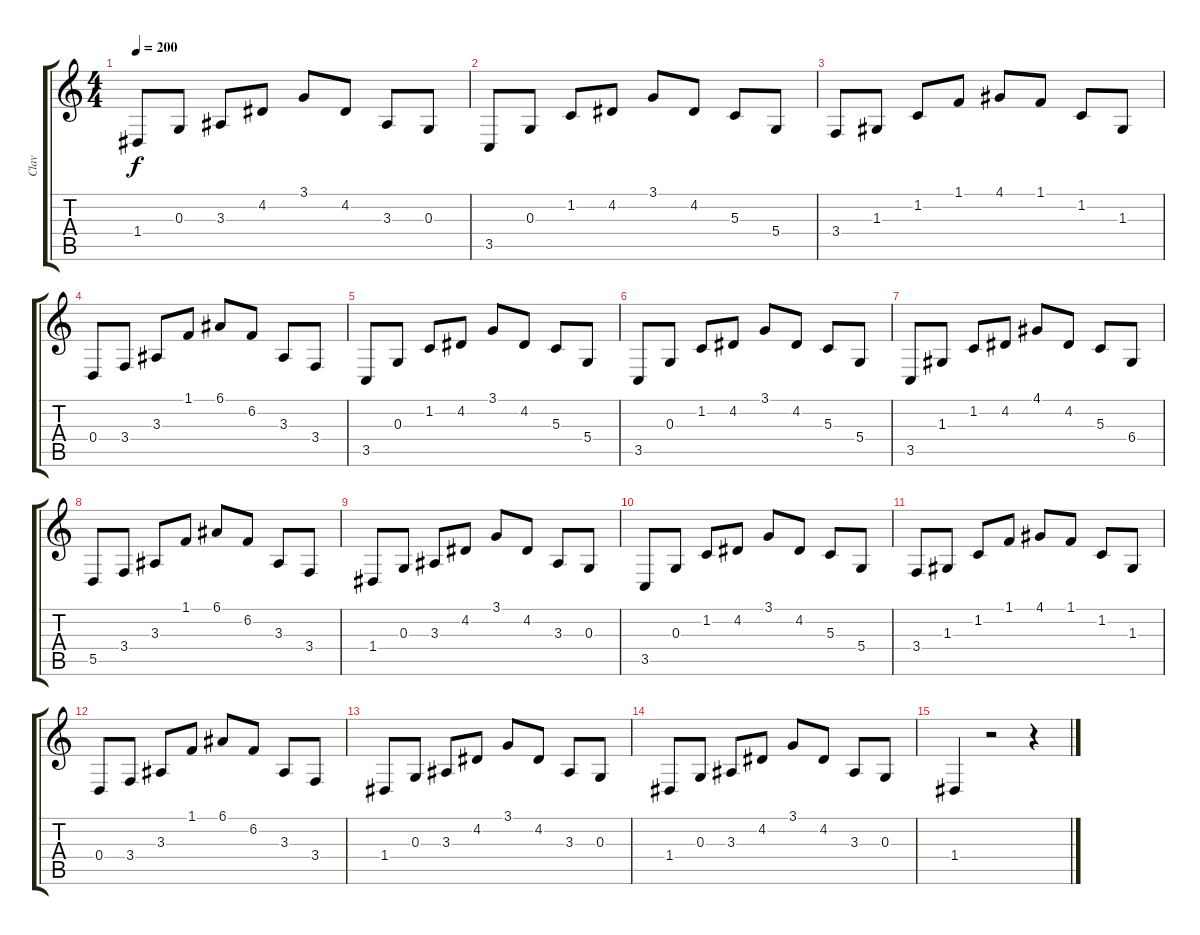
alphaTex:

\track ("Clav" "Clav") {instrument vibraphone}
\staff {score tabs}
\tuning (E4 B3 G3 D3 A2 E2) {hide}
\ts (4 4)
\tempo 200
\clef g2
\ks c
1.4.8{dy f} 0.3.8 3.3.8 4.2.8 3.1.8 4.2.8 3.3.8 0.3.8 |
3.5.8 0.3.8 1.2.8 4.2.8 3.1.8 4.2.8 5.3.8 5.4.8 |
3.4.8 1.3.8 1.2.8 1.1.8 4.1.8 1.1.8 1.2.8 1.3.8 |
0.4.8 3.4.8 3.3.8 1.1.8 6.1.8 6.2.8 3.3.8 3.4.8 |
3.5.8 0.3.8 1.2.8 4.2.8 3.1.8 4.2.8 5.3.8 5.4.8 |
3.5.8 0.3.8 1.2.8 4.2.8 3.1.8 4.2.8 5.3.8 5.4.8 |
3.5.8 1.3.8 1.2.8 4.2.8 4.1.8 4.2.8 5.3.8 6.4.8 |
5.5.8 3.4.8 3.3.8 1.1.8 6.1.8 6.2.8 3.3.8 3.4.8 |
1.4.8 0.3.8 3.3.8 4.2.8 3.1.8 4.2.8 3.3.8 0.3.8 |
3.5.8 0.3.8 1.2.8 4.2.8 3.1.8 4.2.8 5.3.8 5.4.8 |
3.4.8 1.3.8 1.2.8 1.1.8 4.1.8 1.1.8 1.2.8 1.3.8 |
0.4.8 3.4.8 3.3.8 1.1.8 6.1.8 6.2.8 3.3.8 3.4.8 |
1.4.8 0.3.8 3.3.8 4.2.8 3.1.8 4.2.8 3.3.8 0.3.8 |
1.4.8 0.3.8 3.3.8 4.2.8 3.1.8 4.2.8 3.3.8 0.3.8 |
1.4.4 r.2 r.4
